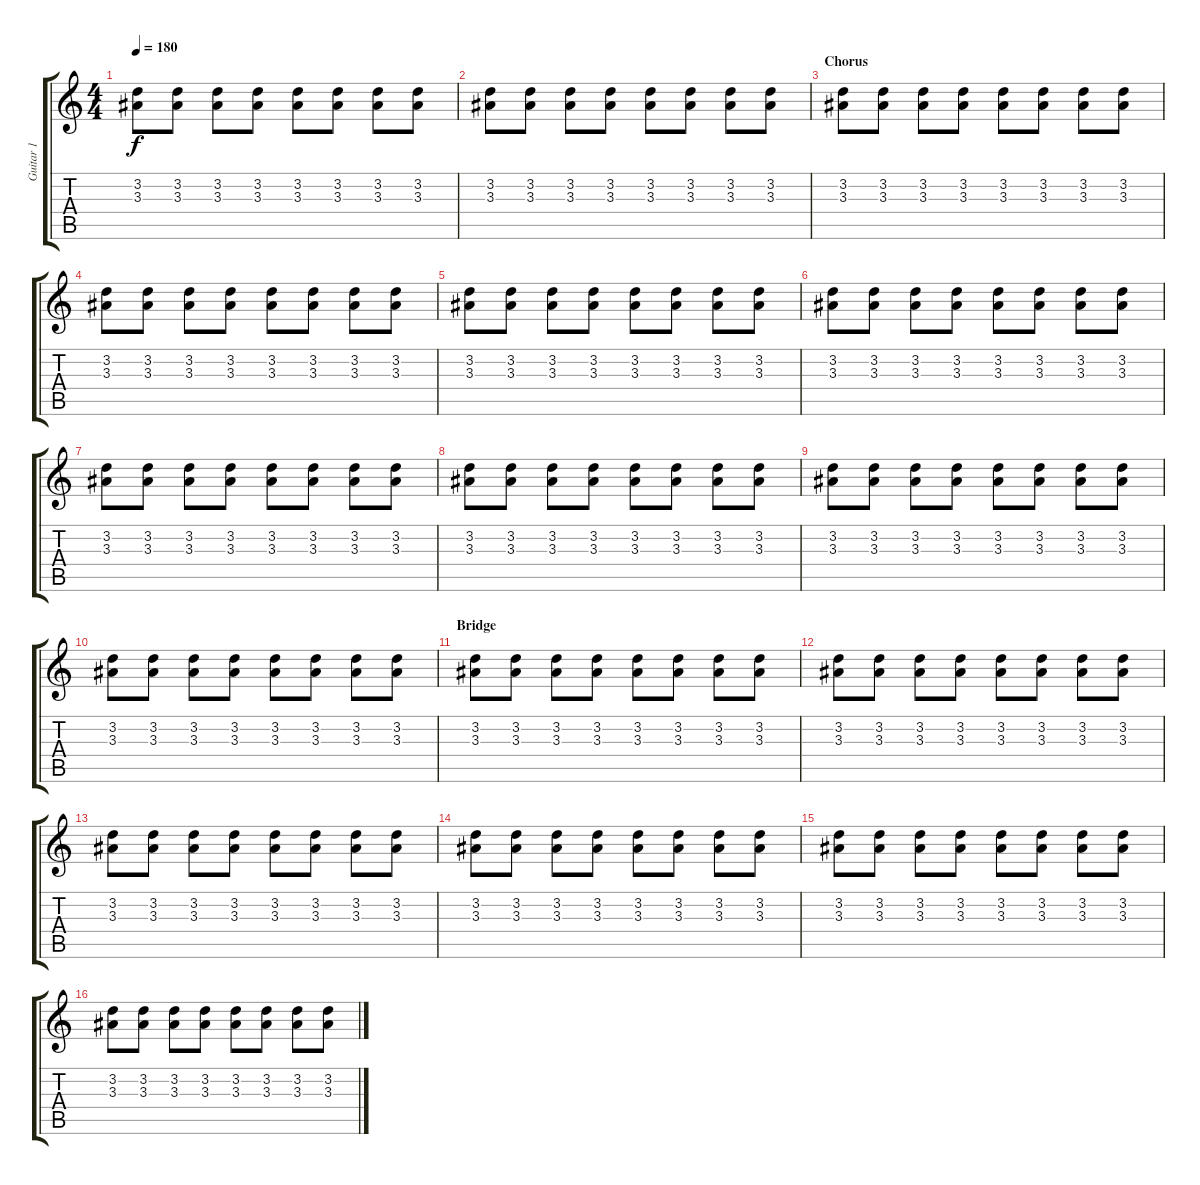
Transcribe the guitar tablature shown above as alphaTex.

\track ("Guitar 1" "Guitar 1") {instrument electricguitarjazz}
\staff {score tabs}
\tuning (E4 B3 G3 D3 A2 E2) {hide}
\ts (4 4)
\tempo 180
\clef g2
\ks c
(3.2 3.3).8{dy f} (3.2 3.3).8 (3.2 3.3).8 (3.2 3.3).8 (3.2 3.3).8 (3.2 3.3).8 (3.2 3.3).8 (3.2 3.3).8 |
(3.2 3.3).8 (3.2 3.3).8 (3.2 3.3).8 (3.2 3.3).8 (3.2 3.3).8 (3.2 3.3).8 (3.2 3.3).8 (3.2 3.3).8 |
\section ("" "Chorus")
(3.2 3.3).8 (3.2 3.3).8 (3.2 3.3).8 (3.2 3.3).8 (3.2 3.3).8 (3.2 3.3).8 (3.2 3.3).8 (3.2 3.3).8 |
(3.2 3.3).8 (3.2 3.3).8 (3.2 3.3).8 (3.2 3.3).8 (3.2 3.3).8 (3.2 3.3).8 (3.2 3.3).8 (3.2 3.3).8 |
(3.2 3.3).8 (3.2 3.3).8 (3.2 3.3).8 (3.2 3.3).8 (3.2 3.3).8 (3.2 3.3).8 (3.2 3.3).8 (3.2 3.3).8 |
(3.2 3.3).8 (3.2 3.3).8 (3.2 3.3).8 (3.2 3.3).8 (3.2 3.3).8 (3.2 3.3).8 (3.2 3.3).8 (3.2 3.3).8 |
(3.2 3.3).8 (3.2 3.3).8 (3.2 3.3).8 (3.2 3.3).8 (3.2 3.3).8 (3.2 3.3).8 (3.2 3.3).8 (3.2 3.3).8 |
(3.2 3.3).8 (3.2 3.3).8 (3.2 3.3).8 (3.2 3.3).8 (3.2 3.3).8 (3.2 3.3).8 (3.2 3.3).8 (3.2 3.3).8 |
(3.2 3.3).8 (3.2 3.3).8 (3.2 3.3).8 (3.2 3.3).8 (3.2 3.3).8 (3.2 3.3).8 (3.2 3.3).8 (3.2 3.3).8 |
(3.2 3.3).8 (3.2 3.3).8 (3.2 3.3).8 (3.2 3.3).8 (3.2 3.3).8 (3.2 3.3).8 (3.2 3.3).8 (3.2 3.3).8 |
\section ("" "Bridge")
(3.2 3.3).8 (3.2 3.3).8 (3.2 3.3).8 (3.2 3.3).8 (3.2 3.3).8 (3.2 3.3).8 (3.2 3.3).8 (3.2 3.3).8 |
(3.2 3.3).8 (3.2 3.3).8 (3.2 3.3).8 (3.2 3.3).8 (3.2 3.3).8 (3.2 3.3).8 (3.2 3.3).8 (3.2 3.3).8 |
(3.2 3.3).8 (3.2 3.3).8 (3.2 3.3).8 (3.2 3.3).8 (3.2 3.3).8 (3.2 3.3).8 (3.2 3.3).8 (3.2 3.3).8 |
(3.2 3.3).8 (3.2 3.3).8 (3.2 3.3).8 (3.2 3.3).8 (3.2 3.3).8 (3.2 3.3).8 (3.2 3.3).8 (3.2 3.3).8 |
(3.2 3.3).8 (3.2 3.3).8 (3.2 3.3).8 (3.2 3.3).8 (3.2 3.3).8 (3.2 3.3).8 (3.2 3.3).8 (3.2 3.3).8 |
(3.2 3.3).8 (3.2 3.3).8 (3.2 3.3).8 (3.2 3.3).8 (3.2 3.3).8 (3.2 3.3).8 (3.2 3.3).8 (3.2 3.3).8
